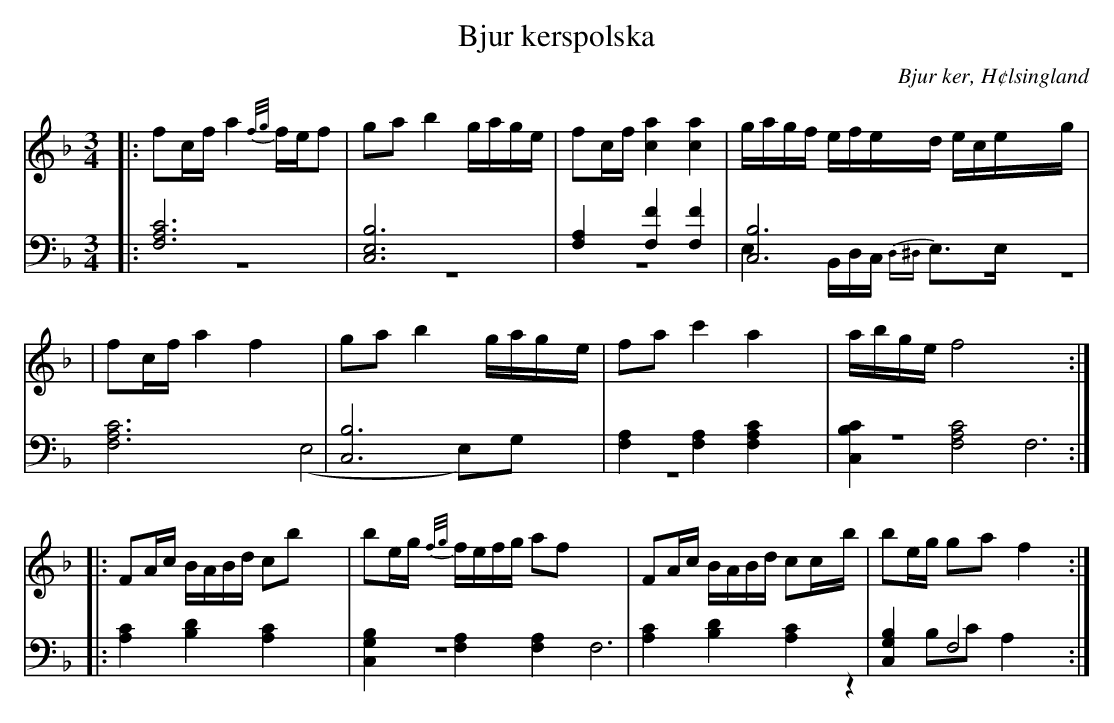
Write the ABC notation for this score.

X:1
T: Bjur kerspolska
O: Bjur ker, H¢lsingland
M: 3/4
L: 1/8
K: F
V:1
V:2
V:3 merge
V: 1
|:fc/f/ a2 {f/g/}f/e/f|ga b2 g/a/g/e/|fc/f/ [c2a2] [c2a2]|g/a/g/f/ e/f/e/d/ e/c/e/g/|
|fc/f/ a2 f2|ga b2 g/a/g/e/|fa c'2 a2| a/b/g/e/ f4:|
|:FA/c/ B/A/B/d/ cb|be/g/ {f/g/}f/e/f/g/ af|FA/c/ B/A/B/d/ cc/b/|be/g/ ga f2:|
V:2 clef=bass
|:[F,6A,6C6]|[C,6E,6B,6]|[F,2A,2] [F,2F2] [F,2F2]|[C,6B,6]|
[F,6A,6C6]|[C,6B,6]|[F,2A,2] [F,2A,2] [F,2A,2C2]|[C,2B,2C2] [F,4A,4C4]:|
 |:[A,2C2] [B,2D2] [A,2C2]|[C,2G,2B,2] [F,2A,2] [F,2A,2]|[A,2C2] [B,2D2] [A,2C2]|[C,2G,2B,2] F,4 :|
V:3 clef=bass
 |:z6|z6|z6|E,2 B,,/D,/C,/ {D,^D,}E,>E,|
 |z6|(E,4 E,)G,|z6|z6:|
|:F,6|z6|F,6|z2 B,C A,2:|
